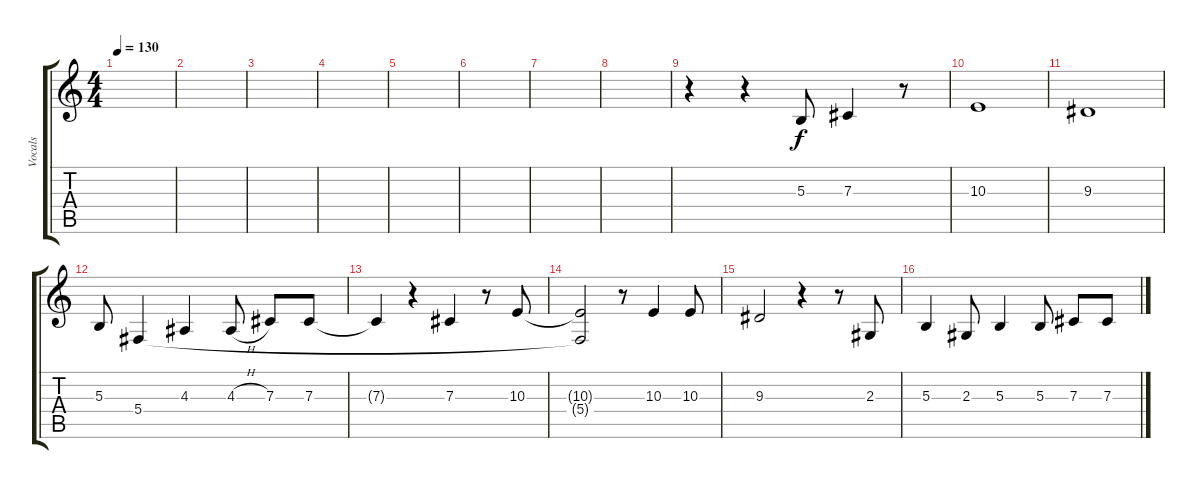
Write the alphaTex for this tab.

\track ("Vocals" "Vocals") {instrument viola}
\staff {score tabs}
\tuning (Eb4 Bb3 Gb3 Db3 Ab2 Db2) {hide}
\ts (4 4)
\tempo 130
\clef g2
\ks c
|
|
|
|
|
|
|
|
r.4 r.4 5.3.8 7.3.4 r.8 |
10.3.1 |
9.3.1 |
5.3.8 5.4.4 4.3.4 4.3{h}.8 7.3.8 7.3.8 |
7.3{t}.4 r.4 7.3.4 r.8 10.3.8 |
(10.3{t} 5.4{t}).2 r.8 10.3.4 10.3.8 |
9.3.2 r.4 r.8 2.3.8 |
5.3.4 2.3.8 5.3.4 5.3.8 7.3.8 7.3.8
